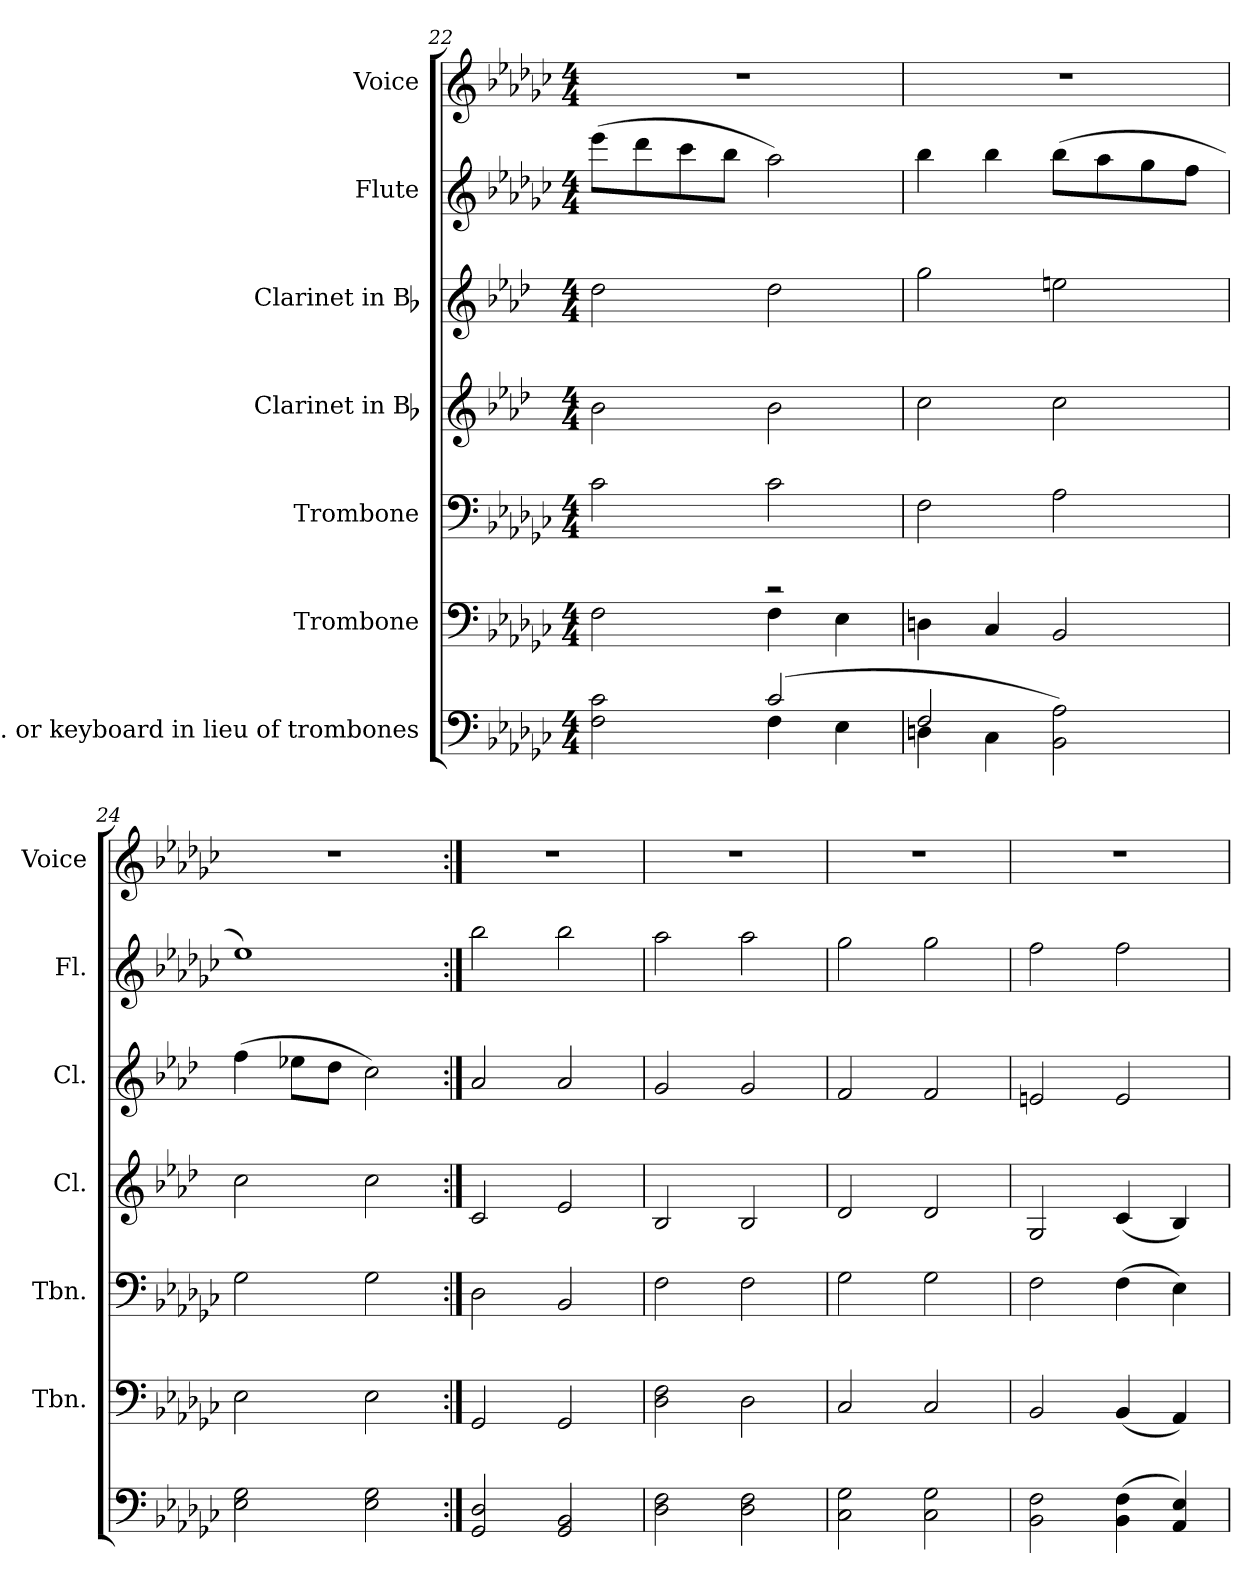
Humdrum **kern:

**kern	**kern	**kern	**kern	**kern	**kern	**kern
*part7	*part6	*part5	*part4	*part3	*part2	*part1
*staff7	*staff6	*staff5	*staff4	*staff3	*staff2	*staff1
*I"Synth. or keyboard in lieu of trombones	*I"Trombone	*I"Trombone	*I"Clarinet in Bb	*I"Clarinet in Bb	*I"Flute	*I"Voice
*	*I'Tbn.	*I'Tbn.	*I'Cl.	*I'Cl.	*I'Fl.	*I'Voice
*clefF4	*clefF4	*clefF4	*clefG2	*clefG2	*clefG2	*clefG2
*	*	*	*ITrd1c2	*ITrd1c2	*	*
*k[b-e-a-d-g-c-]	*k[b-e-a-d-g-c-]	*k[b-e-a-d-g-c-]	*k[b-e-a-d-g-c-]	*k[b-e-a-d-g-c-]	*k[b-e-a-d-g-c-]	*k[b-e-a-d-g-c-]
*G-:	*G-:	*G-:	*G-:	*G-:	*G-:	*G-:
*M4/4	*M4/4	*M4/4	*M4/4	*M4/4	*M4/4	*M4/4
=22	=22	=22	=22	=22	=22	=22
*^	*^	*	*	*	*	*
2Fi\ 2c-i	2ryy	2Fi\	2ryy	2c-i\	2a-i\	2cc-i\	(8eee-i\L	1r
.	.	.	.	.	.	.	8ddd-i\	.
.	.	.	.	.	.	.	8ccc-i\	.
.	.	.	.	.	.	.	8bb-i\J	.
(2c-i/	4Fi\	2r	4Fi\	2c-i\	2a-i\	2cc-i\	2aa-i\)	.
.	4E-i\	.	4E-i\	.	.	.	.	.
!!LO:LB:g=z
=23	=23	=23	=23	=23	=23	=23	=23	=23
2Fi/	4Dni\	2ryy	4Dni\	2Fi\	2b-i\	2ffi\	4bb-i\	1r
.	4C-i\	.	4C-i/	.	.	.	4bb-i\	.
2BB-i\ 2A-i)	2ryy	2BB-i/	2ryy	2A-i\	2b-i\	2ddni\	(8bb-i\L	.
.	.	.	.	.	.	.	8aa-i\	.
.	.	.	.	.	.	.	8gg-i\	.
.	.	.	.	.	.	.	8ffi\J	.
*v	*v	*	*	*	*	*	*	*
*	*v	*v	*	*	*	*	*
=24	=24	=24	=24	=24	=24	=24
2E-i\ 2G-i	2E-i\	2G-i\	2b-i\	(4ee-i\	1ee-i)	1r
.	.	.	.	8dd-Xi\L	.	.
.	.	.	.	8cc-i\J	.	.
2E-i\ 2G-i	2E-i\	2G-i\	2b-i\	2b-i\)	.	.
=25:|!	=25:|!	=25:|!	=25:|!	=25:|!	=25:|!	=25:|!
2GG-i/ 2D-i	2GG-i/	2D-i\	2B-i/	2g-i/	2bb-i\	1r
2GG-i/ 2BB-i	2GG-i/	2BB-i/	2d-i/	2g-i/	2bb-i\	.
=26	=26	=26	=26	=26	=26	=26
2D-i\ 2Fi	2D-i\ 2Fi	2Fi\	2A-i/	2fi/	2aa-i\	1r
2D-i\ 2Fi	2D-i\	2Fi\	2A-i/	2fi/	2aa-i\	.
=27	=27	=27	=27	=27	=27	=27
2C-i\ 2G-i	2C-i/	2G-i\	2c-i/	2e-i/	2gg-i\	1r
2C-i\ 2G-i	2C-i/	2G-i\	2c-i/	2e-i/	2gg-i\	.
=28	=28	=28	=28	=28	=28	=28
2BB-i\ 2Fi	2BB-i/	2Fi\	2Fi/	2dni/	2ffi\	1r
(4BB-i\ 4Fi	(4BB-i/	(4Fi\	(4B-i/	2di/	2ffi\	.
4AA-i/ 4E-i)	4AA-i/)	4E-i\)	4A-i/)	.	.	.
=	=	=	=	=	=	=
*-	*-	*-	*-	*-	*-	*-
